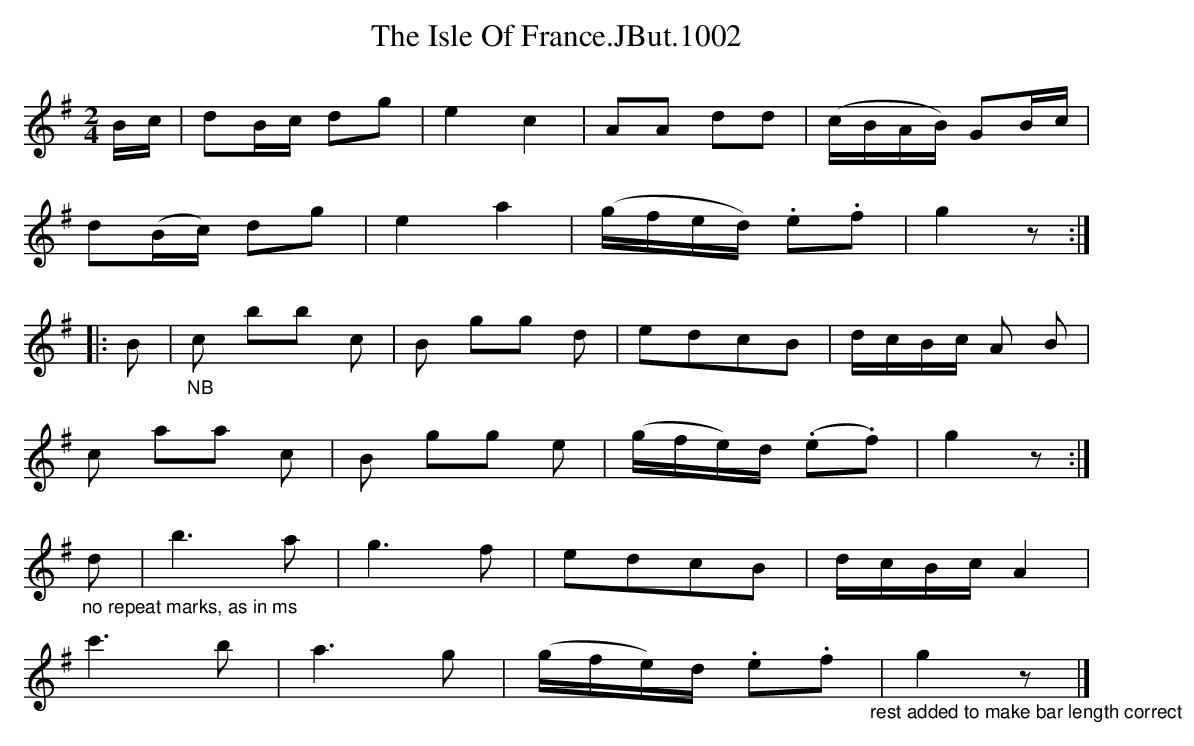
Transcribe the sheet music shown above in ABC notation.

X:1
T:Isle Of France.JBut.1002, The
K:G
M:2/4
B/c/|dB/c/ dg|e2c2|AA dd|(c/B/A/B/) GB/c/|
d(B/c/) dg|e2a2|(g/f/e/d/) .e.f|g2z:|
|: B|"_NB"c bb c|B gg d|edcB|d/c/B/c/ A B|
c aa c|B gg e|(g/f/e/)d/ (.e.f)|g2z:|
"_no repeat marks, as in ms"d|b2>a2|g2>f2|edcB|d/c/B/c/ A2|
c'2>b2|a2>g2|(g/f/e/)d/ .e.f"_rest added to make bar length correct"|g2z|]
